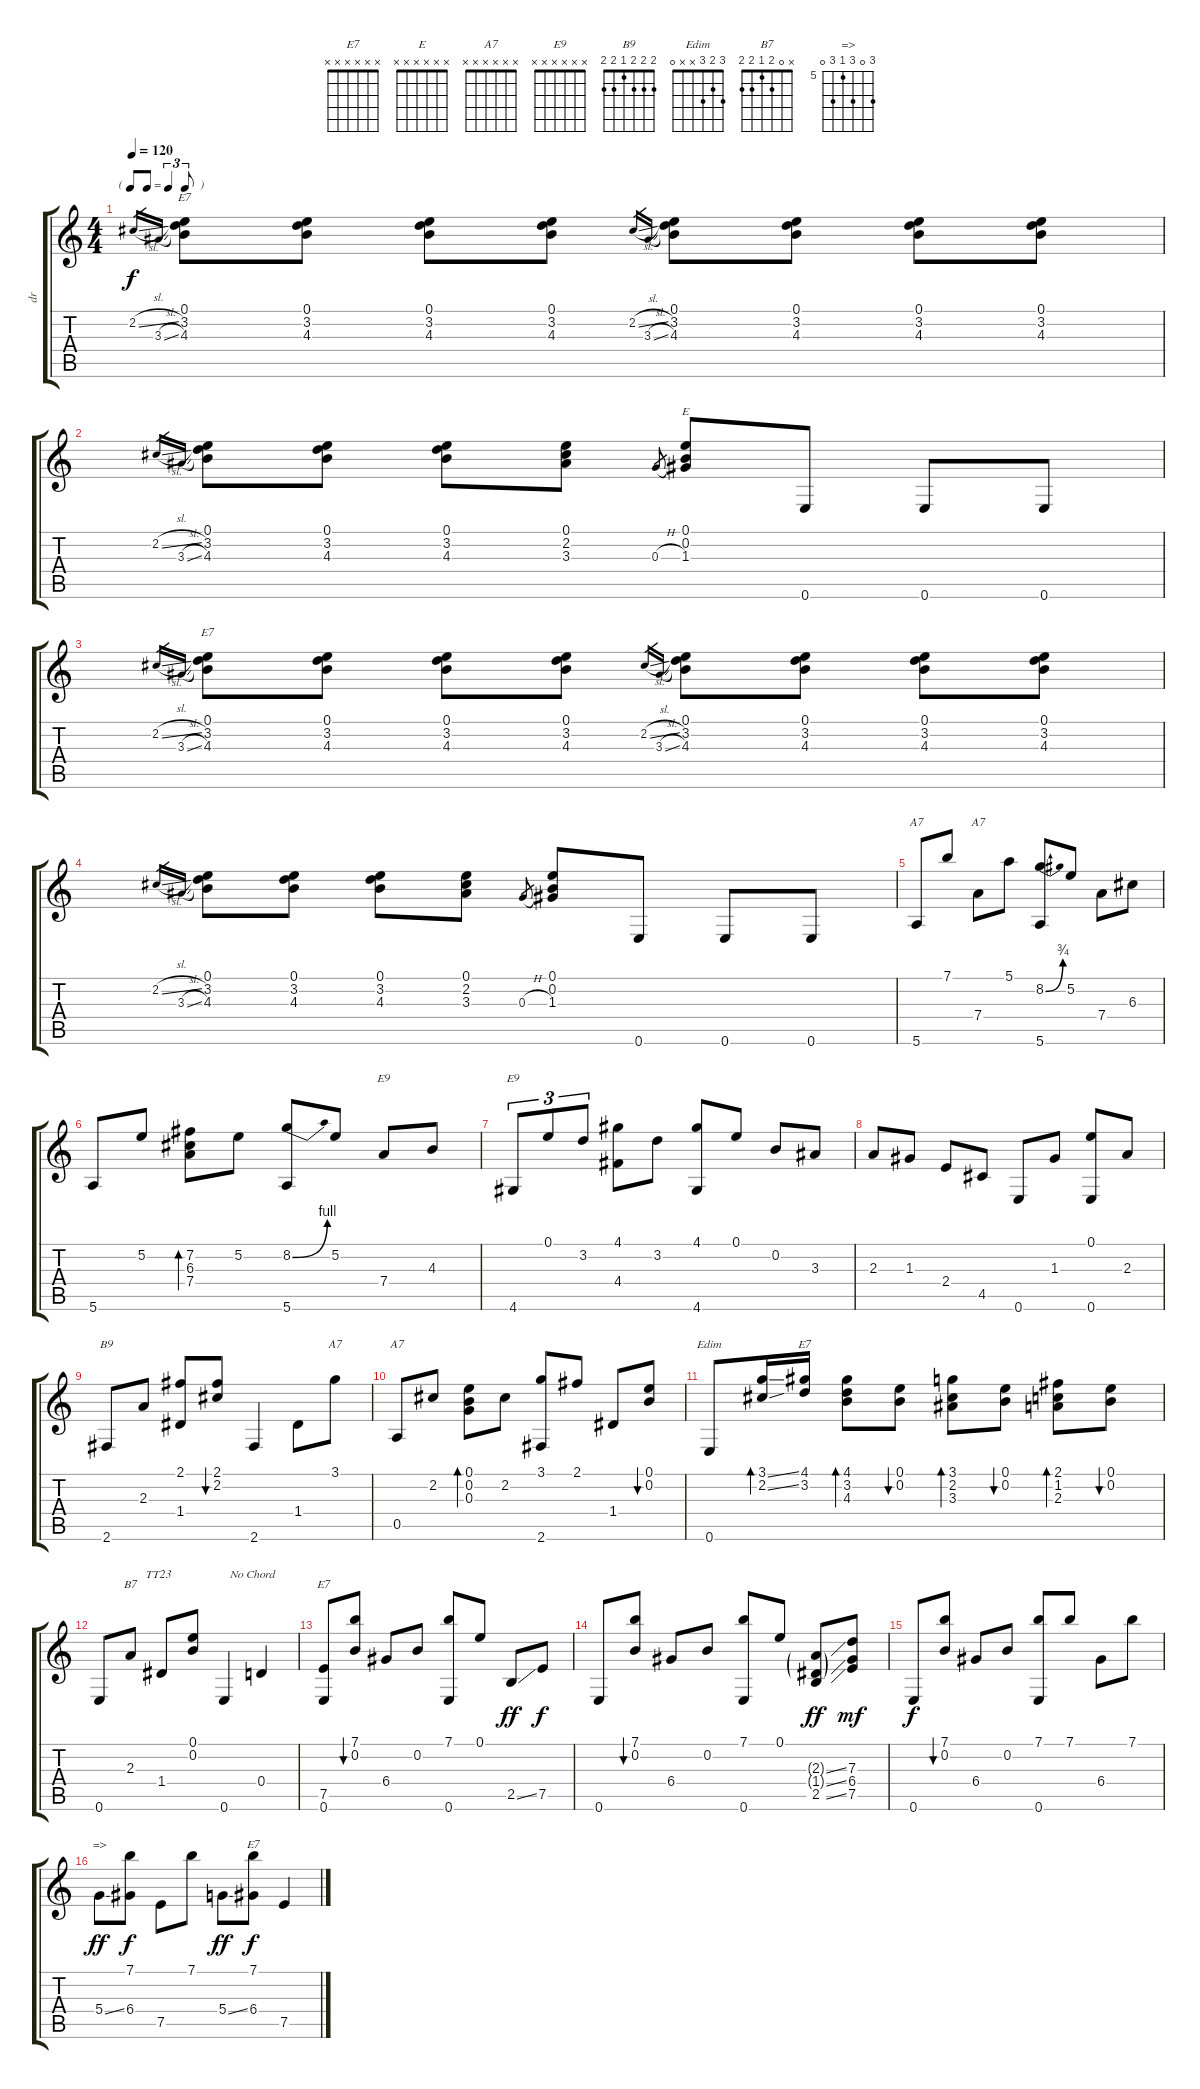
\track ("dr" "dr") {instrument acousticguitarsteel}
\staff {score tabs}
\tuning (E4 B3 G3 D3 A2 E2) {hide}
\chord ("E7" x 3 4 x x x)
\chord ("E" x x x x x x) {firstfret 0}
\chord ("E7" 0 3 4 x x x)
\chord ("A7" 7 5 6 5 7 5) {firstfret 5}
\chord ("A7" 5 8 6 5 7 5) {firstfret 5}
\chord ("E9" 4 3 4 4 x 4)
\chord ("E9" x x x x x x) {firstfret 0}
\chord ("B9" 2 2 2 1 2 2)
\chord ("A7" 3 2 0 2 0 0)
\chord ("A7" x x x x x x) {firstfret 0}
\chord ("Edim" 3 2 3 x x 0)
\chord ("E7" 4 3 4 x x 0)
\chord ("B7" x 0 2 1 2 2)
\chord ("E7" 7 0 7 6 7 0) {firstfret 5}
\chord ("=>" 7 0 7 5 7 0) {firstfret 5}
\chord ("E7" x x x x x x) {firstfret 0}
\ts (4 4)
\tf triplet8th
\tempo 120
\clef g2
\ks c
2.2{sl}.16{gr dy f instrument acousticguitarsteel} 3.3{sl}.16{gr} (0.1 3.2 4.3).8{ch "E7" volume 13 balance 8 instrument acousticguitarsteel} (0.1 3.2 4.3).8 (0.1 3.2 4.3).8 (0.1 3.2 4.3).8 2.2{sl}.16{gr} 3.3{sl}.16{gr} (0.1 3.2 4.3).8 (0.1 3.2 4.3).8 (0.1 3.2 4.3).8 (0.1 3.2 4.3).8 |
2.2{sl}.16{gr} 3.3{sl}.16{gr} (0.1 3.2 4.3).8 (0.1 3.2 4.3).8 (0.1 3.2 4.3).8 (0.1 2.2 3.3).8 0.3{h}.8{gr} (0.1 0.2 1.3).8{ch "E"} 0.6.8 0.6.8 0.6.8 |
2.2{sl}.16{gr} 3.3{sl}.16{gr} (0.1 3.2 4.3).8{ch "E7"} (0.1 3.2 4.3).8 (0.1 3.2 4.3).8 (0.1 3.2 4.3).8 2.2{sl}.16{gr} 3.3{sl}.16{gr} (0.1 3.2 4.3).8 (0.1 3.2 4.3).8 (0.1 3.2 4.3).8 (0.1 3.2 4.3).8 |
2.2{sl}.16{gr} 3.3{sl}.16{gr} (0.1 3.2 4.3).8 (0.1 3.2 4.3).8 (0.1 3.2 4.3).8 (0.1 2.2 3.3).8 0.3{h}.8{gr} (0.1 0.2 1.3).8 0.6.8 0.6.8 0.6.8 |
5.6.8{ch "A7"} 7.1.8 7.4.8{ch "A7"} 5.1.8 (8.2{be (bend 0 0 60 3)} 5.6).8 5.2.8 7.4.8 6.3.8 |
5.6.8 5.2.8 (7.2 6.3 7.4).8{bd 60} 5.2.8 (8.2{be (bend 0 0 60 4)} 5.6).8 5.2.8 7.4.8{ch "E9"} 4.3.8 |
4.6.8{tu (3 2) ch "E9"} 0.1.8{tu (3 2)} 3.2.8{tu (3 2)} (4.1 4.4).8 3.2.8 (4.1 4.6).8 0.1.8 0.2.8 3.3.8 |
2.3.8 1.3.8 2.4.8 4.5.8 0.6.8 1.3.8 (0.1 0.6).8 2.3.8 |
2.6.8{ch "B9"} 2.3.8 (2.1 1.4).8 (2.1 2.2).8{bu 60} 2.6.4 1.4.8 3.1.8{ch "A7"} |
0.5.8{ch "A7"} 2.2.8 (0.1 0.2 0.3).8{bd 60} 2.2.8 (3.1 2.6).8 2.1.8 1.4.8 (0.1 0.2).8{bu 60} |
0.6.8{ch "Edim"} (3.1{ss} 2.2{ss}).16{bd 60} (4.1 3.2).16{ch "E7"} (4.1 3.2 4.3).8{bd 60} (0.1 0.2).8{bu 60} (3.1 2.2 3.3).8{bd 60} (0.1 0.2).8{bu 60} (2.1 1.2 2.3).8{bd 60} (0.1 0.2).8{bu 60} |
0.6.8 2.3.8{ch "B7" txt "     TT23"} 1.4.8 (0.1 0.2).8 0.6.4{txt "  No Chord"} 0.4.4 |
(7.5 0.6).8{ch "E7"} (7.1 0.2).8{bu 60} 6.4.8 0.2.8 (7.1 0.6).8 0.1.8 2.5{ss}.8{dy ff} 7.5.8{dy f} |
0.6.8 (7.1 0.2).8{bu 60} 6.4.8 0.2.8 (7.1 0.6).8 0.1.8 (2.3{ss g} 1.4{ss g} 2.5{ss}).8{dy ff} (7.3 6.4 7.5).8{dy mf} |
0.6.8{dy f} (7.1 0.2).8{bu 60} 6.4.8 0.2.8 (7.1 0.6).8 7.1.8 6.4.8 7.1.8 |
5.4{ss}.8{ch "=>" dy ff} (7.1 6.4).8{dy f} 7.5.8 7.1.8 5.4{ss}.8{dy ff} (7.1 6.4).8{ch "E7" dy f} 7.5.4
